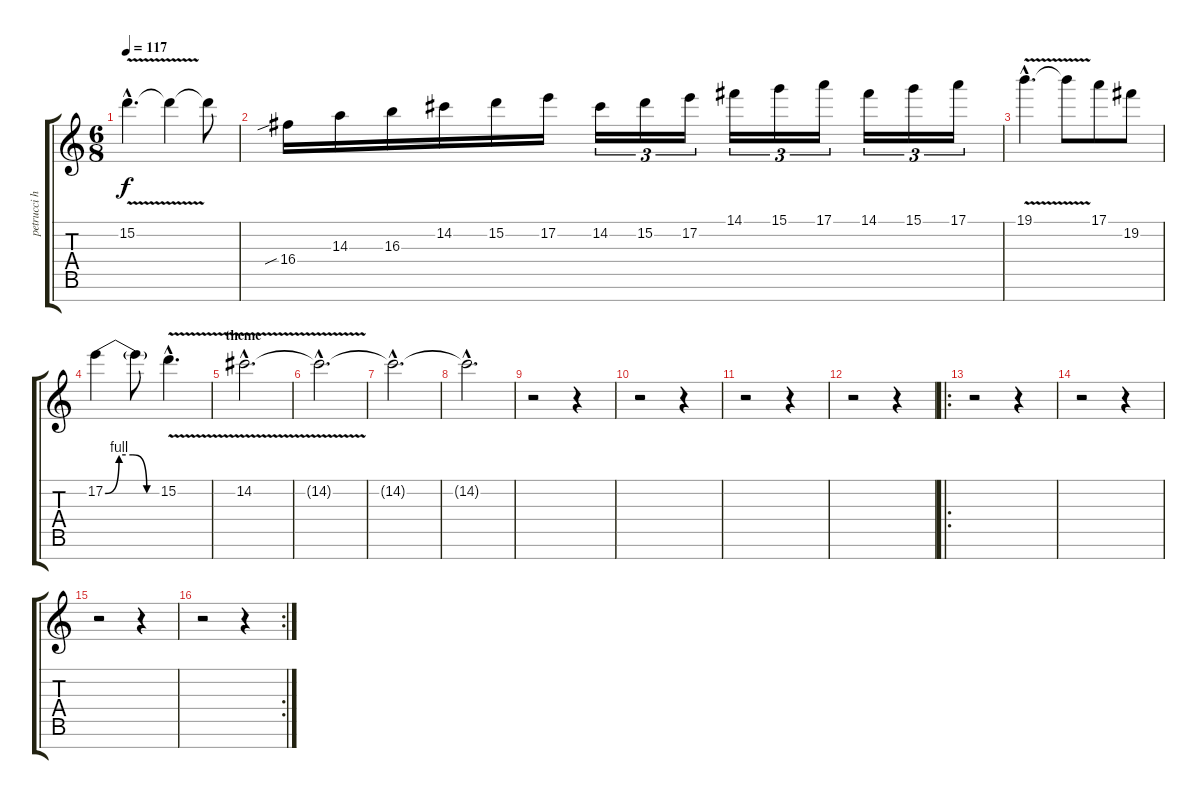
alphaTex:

\track ("petrucci harmony" "petrucci h") {instrument distortionguitar}
\staff {score tabs}
\tuning (E4 B3 G3 D3 A2 E2 B1) {hide}
\ts (6 8)
\tempo 117
\clef g2
\ks c
15.2{v hac}.4{d dy f} 15.2{t}.4 15.2{t}.8 |
16.4{sib}.16 14.3.16 16.3.16 14.2.16 15.2.16 17.2.16 14.2.16{tu (3 2)} 15.2.16{tu (3 2)} 17.2.16{tu (3 2)} 14.1.16{tu (3 2)} 15.1.16{tu (3 2)} 17.1.16{tu (3 2)} 14.1.16{tu (3 2)} 15.1.16{tu (3 2)} 17.1.16{tu (3 2)} |
19.1{v hac}.4{d} 19.1{t}.8 17.1.8 19.2.8 |
17.2{be (custom 0 0 15 4 30 4 45 0 60 0)}.4 17.2{t}.8 15.2{v hac}.4{d} |
\section ("" "theme")
14.2{v hac}.2{d} |
14.2{hac t}.2{d} |
14.2{hac t}.2{d} |
14.2{hac t}.2{d} |
r.2 r.4 |
r.2 r.4 |
r.2 r.4 |
r.2 r.4 |
\ro
r.2 r.4 |
r.2 r.4 |
r.2 r.4 |
\rc 2
r.2 r.4
